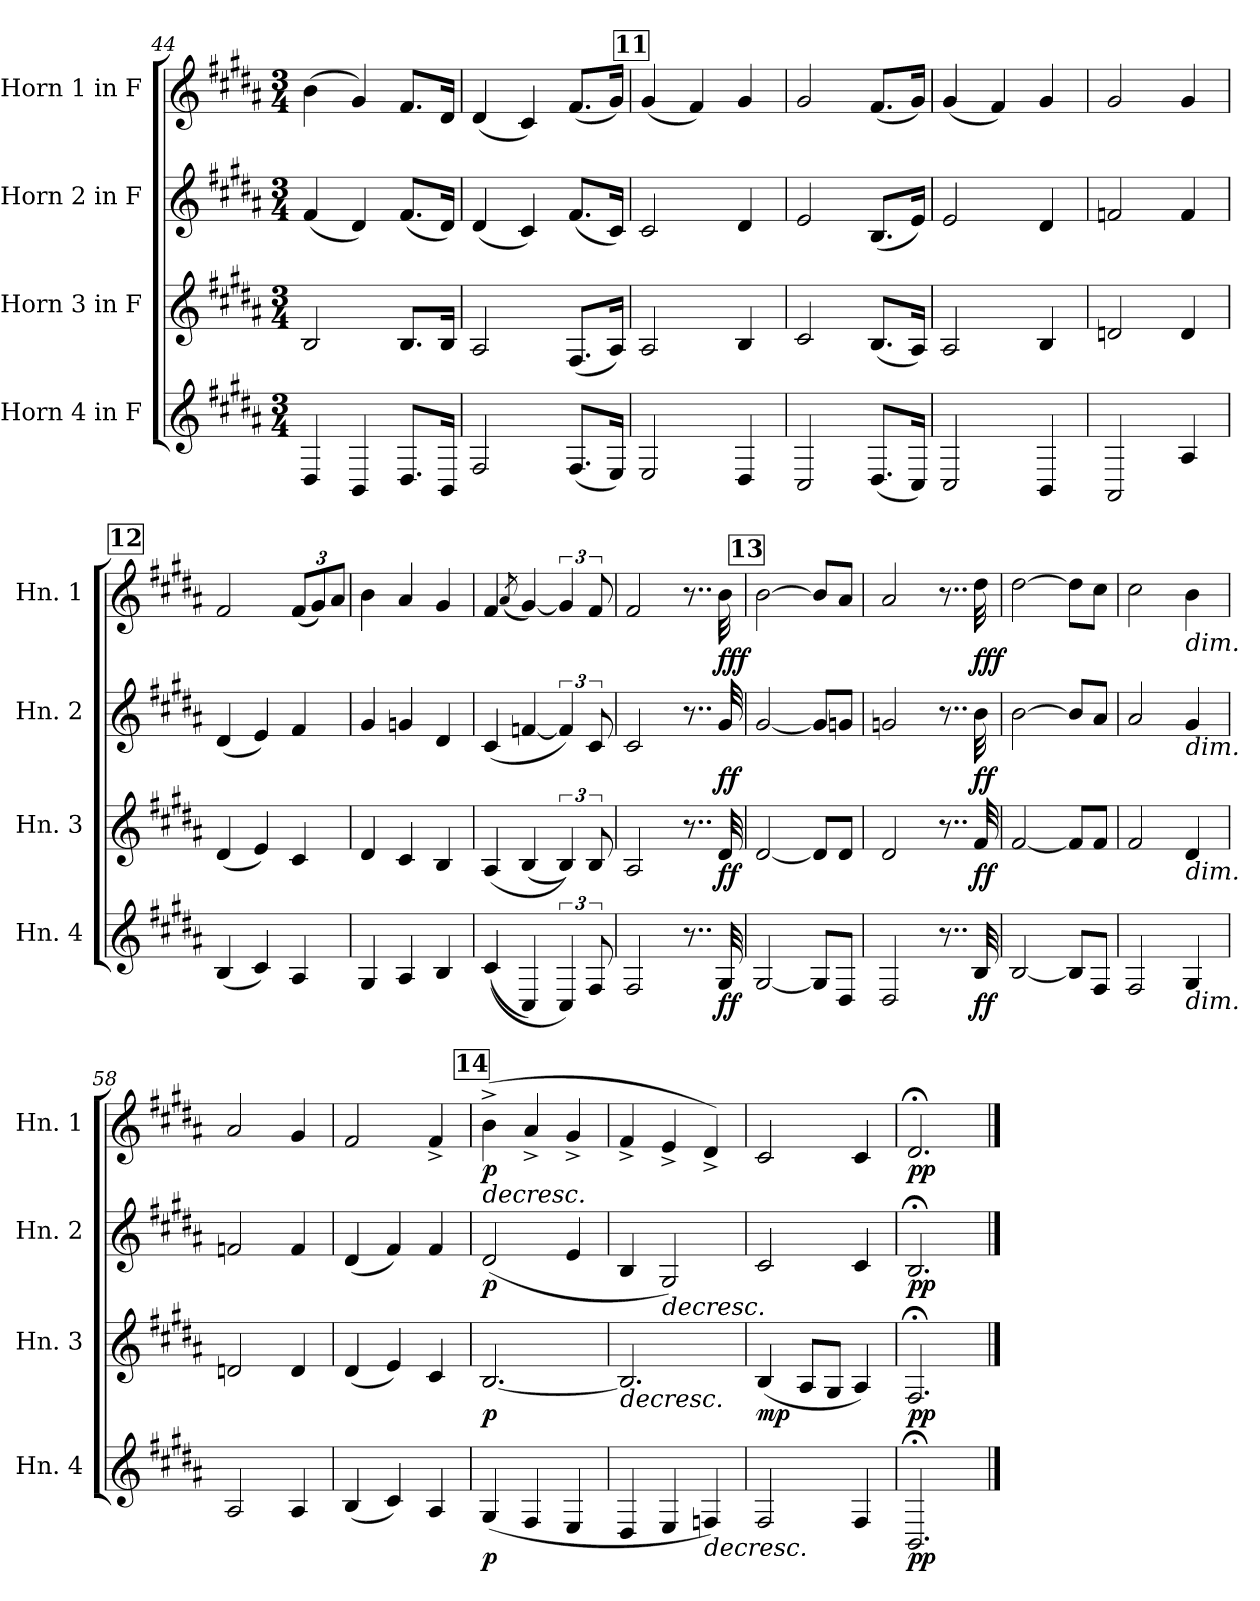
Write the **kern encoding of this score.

**kern	**dynam	**kern	**dynam	**kern	**dynam	**kern	**dynam
*part4	*part4	*part3	*part3	*part2	*part2	*part1	*part1
*staff4	*staff4	*staff3	*staff3	*staff2	*staff2	*staff1	*staff1
*I"Horn 4 in F	*	*I"Horn 3 in F	*	*I"Horn 2 in F	*	*I"Horn 1 in F	*
*I'Hn. 4	*	*I'Hn. 3	*	*I'Hn. 2	*	*I'Hn. 1	*
*clefG2	*	*clefG2	*	*clefG2	*	*clefG2	*
*ITrd4c7	*	*ITrd4c7	*	*ITrd4c7	*	*ITrd4c7	*
*k[f#c#g#d#]	*	*k[f#c#g#d#]	*	*k[f#c#g#d#]	*	*k[f#c#g#d#]	*
*M3/4	*	*M3/4	*	*M3/4	*	*M3/4	*
=44	=44	=44	=44	=44	=44	=44	=44
4GG#/	.	2E/	.	(<4B/	.	(>4e\	.
4EE/	.	.	.	4G#/)	.	4c#/)	.
8.GG#/L	.	8.E/L	.	(<8.B/L	.	8.B/L	.
16EE/Jk	.	16E/Jk	.	16G#/Jk)	.	16G#/Jk	.
=45	=45	=45	=45	=45	=45	=45	=45
2BB/	.	2D#/	.	(<4G#/	.	(<4G#/	.
.	.	.	.	4F#/)	.	4F#/)	.
(<8.BB/L	.	(<8.BB/L	.	(<8.B/L	.	(<8.B/L	.
16AA/Jk)	.	16D#/Jk)	.	16F#/Jk)	.	16c#/Jk)	.
!!LO:REH:place=s1:a:B:fs=14:t=11
=46	=46	=46	=46	=46	=46	=46	=46
2AA/	.	2D#/	.	2F#/	.	(<4c#/	.
.	.	.	.	.	.	4B/)	.
4GG#/	.	4E/	.	4G#/	.	4c#/	.
!!LO:PB:g=z
=47	=47	=47	=47	=47	=47	=47	=47
2FF#/	.	2F#/	.	2A/	.	2c#/	.
(<8.GG#/L	.	(<8.E/L	.	(<8.E/L	.	(<8.B/L	.
16FF#/Jk)	.	16D#/Jk)	.	16A/Jk)	.	16c#/Jk)	.
=48	=48	=48	=48	=48	=48	=48	=48
2FF#/	.	2D#/	.	2A/	.	(<4c#/	.
.	.	.	.	.	.	4B/)	.
4EE/	.	4E/	.	4G#/	.	4c#/	.
=49	=49	=49	=49	=49	=49	=49	=49
2DD#/	.	2Gn/	.	2B-X/	.	2c#/	.
4D#/	.	4G/	.	4B-/	.	4c#/	.
!!LO:REH:place=s1:a:B:fs=14:t=12
=50	=50	=50	=50	=50	=50	=50	=50
(<4E/	.	(<4G#/	.	(<4G#/	.	2B/	.
4F#/)	.	4A/)	.	4A/)	.	.	.
*	*	*	*	*	*	*Xbrackettup	*
4D#/	.	4F#/	.	4B/	.	(<12B/L	.
.	.	.	.	.	.	12c#/)	.
.	.	.	.	.	.	12d#/J	.
=51	=51	=51	=51	=51	=51	=51	=51
4C#/	.	4G#/	.	4c#/	.	4e\	.
4D#/	.	4F#/	.	4cn/	.	4d#/	.
4E/	.	4E/	.	4G#/	.	4c#/	.
=52	=52	=52	=52	=52	=52	=52	=52
(<(<4F#/	.	(<4D#/	.	(<4F#/	.	4B/	.
.	.	.	.	.	.	(<8qd#/	.
4FF#/)	.	(<4E/	.	[4B-X/	.	[4c#/)	.
*	*	*	*	*	*	*brackettup	*
6FF#/)	.	6E/))	.	6B-/])	.	6c#/]	.
12BB/	.	12E/	.	12F#/	.	12B/	.
=53	=53	=53	=53	=53	=53	=53	=53
2BB/	.	2D#/	.	2F#/	.	2B/	.
8..r	.	8..r	.	8..r	.	8..r	.
!	!LO:DY:b	!	!LO:DY:b	!	!LO:DY:b	!	!LO:DY:b
32C#/	ff	32G#/	ff	32c#/	ff	32e\	fff
!!LO:REH:place=s1:a:B:fs=14:t=13
=54	=54	=54	=54	=54	=54	=54	=54
[2C#/	.	[2G#/	.	[2c#/	.	[2e\	.
8C#/L]	.	8G#/L]	.	8c#/L]	.	8e/L]	.
8GG#/J	.	8G#/J	.	8cn/J	.	8d#/J	.
!!LO:LB:g=z
=55	=55	=55	=55	=55	=55	=55	=55
2GG#/	.	2G#/	.	2cn/	.	2d#/	.
8..r	.	8..r	.	8..r	.	8..r	.
!	!LO:DY:b	!	!LO:DY:b	!	!LO:DY:b	!	!LO:DY:b
32E/	ff	32B/	ff	32e\	ff	32g#\	fff
=56	=56	=56	=56	=56	=56	=56	=56
[2E/	.	[2B/	.	[2e\	.	[2g#\	.
8E/L]	.	8B/L]	.	8e/L]	.	8g#\L]	.
8BB/J	.	8B/J	.	8d#/J	.	8f#\J	.
=57	=57	=57	=57	=57	=57	=57	=57
2BB/	.	2B/	.	2d#/	.	2f#\	.
!	!	!	!	!	!	!LO:TX:b:i:t=dim.	!
!	!	!	!	!LO:TX:b:i:t=dim.	!	!	!
!	!	!LO:TX:b:i:t=dim.	!	!	!	!	!
!LO:TX:b:i:t=dim.	!	!	!	!	!	!	!
4C#/	.	4G#/	.	4c#/	.	4e\	.
=58	=58	=58	=58	=58	=58	=58	=58
2D#/	.	2Gn/	.	2B-X/	.	2d#/	.
4D#/	.	4G/	.	4B-/	.	4c#/	.
=59	=59	=59	=59	=59	=59	=59	=59
(<4E/	.	(<4G#/	.	(<4G#/	.	2B/	.
4F#/)	.	4A/)	.	4B/)	.	.	.
4D#/	.	4F#/	.	4B/	.	4B^/	.
!!LO:REH:place=s1:a:B:fs=14:t=14
=60	=60	=60	=60	=60	=60	=60	=60
!	!LO:DY:b	!	!LO:DY:b	!	!LO:DY:b	!	!LO:HP:b
!	!	!	!	!	!	!	!LO:DY:n=1:b
(>4C#/	p	[2.E/	p	(>2G#/	p	(>4e^\	> p
4BB/	.	.	.	.	.	4d#^/	.
4AA/	.	.	.	4A/	.	4c#^/	.
=61	=61	=61	=61	=61	=61	=61	=61
!	!	!	!LO:HP:b	!	!	!	!
4GG#/	.	2.E/]	>	4E/	.	4B^/	.
!	!	!	!	!	!LO:HP:b	!	!
4AA/	.	.	.	2C#/)	>	4A^/	.
!	!LO:HP:b	!	!	!	!	!	!
4BB-X/)	>	.	.	.	.	4G#^/)	.
=62	=62	=62	=62	=62	=62	=62	=62
!	!	!	!LO:DY:b	!	!	!	!
2BB/	.	(<4E/	mp	2F#/	.	2F#/	.
.	.	8D#/L	.	.	.	.	.
.	.	8C#/J	.	.	.	.	.
4BB/	.	4D#/)	.	4F#/	.	4F#/	.
=63	=63	=63	=63	=63	=63	=63	=63
!	!LO:DY:b	!	!LO:DY:b	!	!LO:DY:b	!	!LO:DY:b
2.EE;</	pp	2.BB;</	pp	2.E;</	pp	2.G#;</	pp
.	]	.	]	.	]	.	]
==	==	==	==	==	==	==	==
*-	*-	*-	*-	*-	*-	*-	*-
